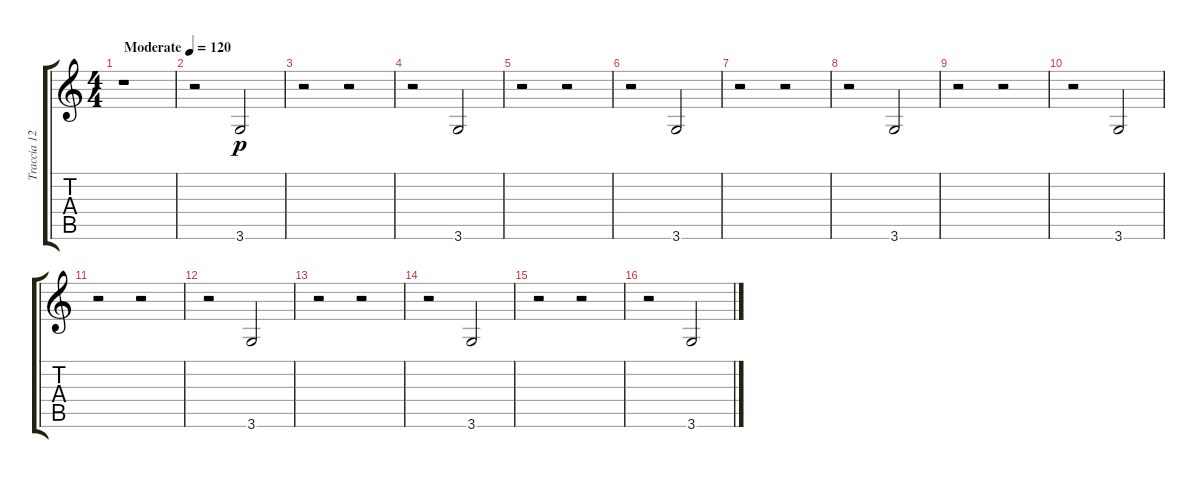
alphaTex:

\track ("Traccia 12" "Traccia 12") {instrument distortionguitar}
\staff {score tabs}
\tuning (E4 B3 G3 D3 A2 E2) {hide}
\ts (4 4)
\tempo (120 "Moderate")
\clef g2
\ks c
r.1{dy p instrument distortionguitar} |
r.2 3.6.2 |
r.2 r.2 |
r.2 3.6.2 |
r.2 r.2 |
r.2 3.6.2 |
r.2 r.2 |
r.2 3.6.2 |
r.2 r.2 |
r.2 3.6.2 |
r.2 r.2 |
r.2 3.6.2 |
r.2 r.2 |
r.2 3.6.2 |
r.2 r.2 |
r.2 3.6.2
